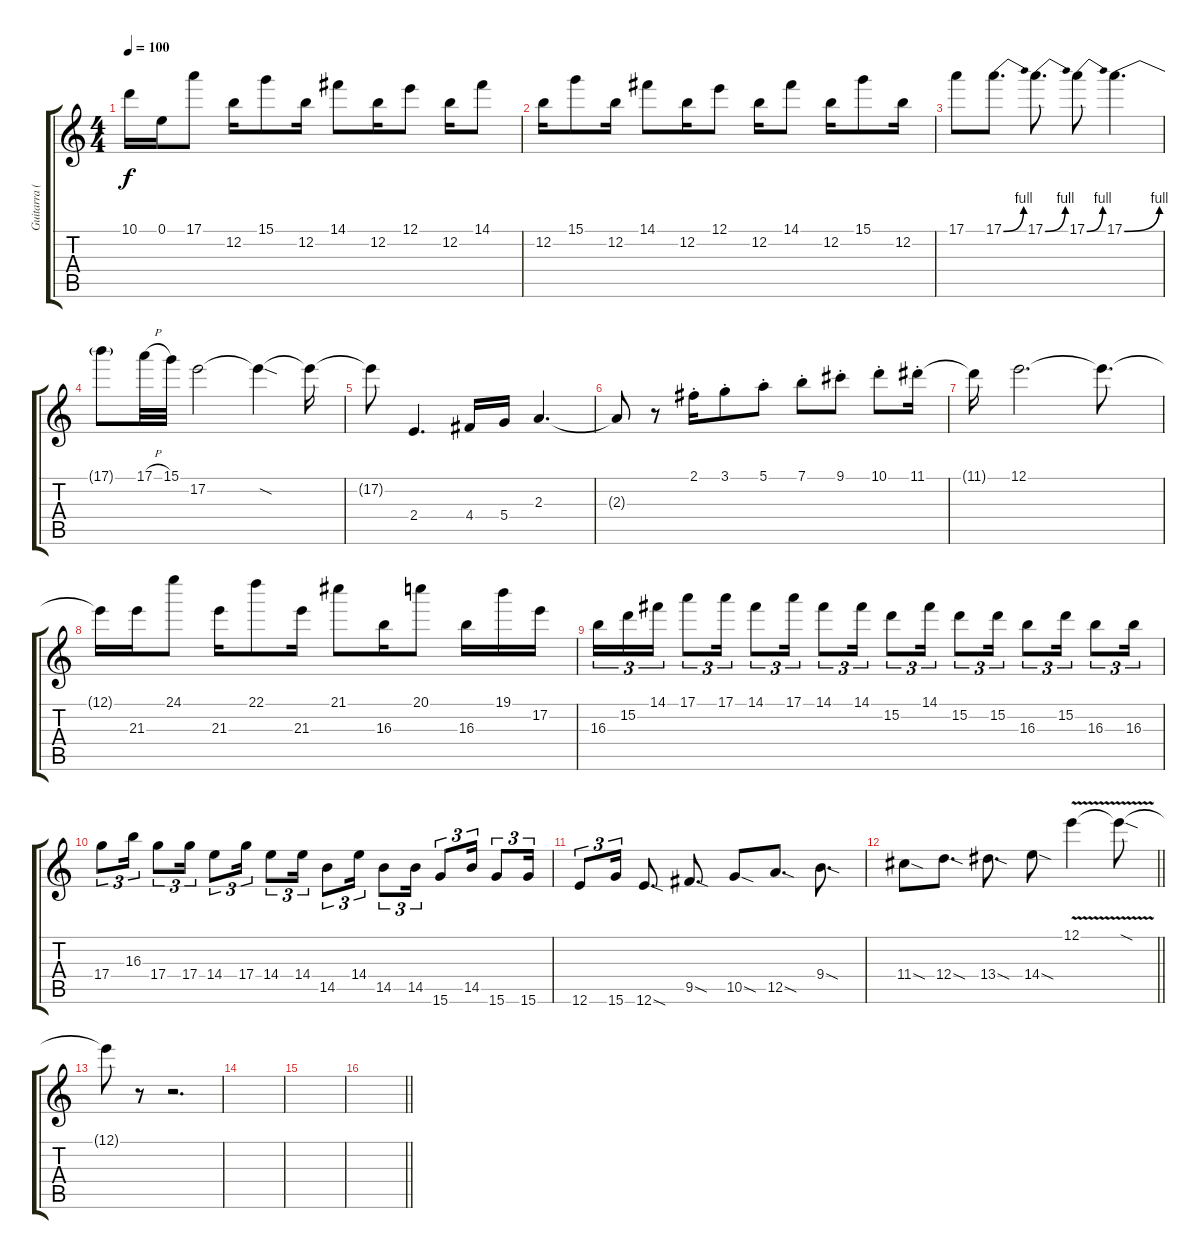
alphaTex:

\track ("Guitarra (Delay)" "Guitarra (") {instrument overdrivenguitar}
\staff {score tabs}
\tuning (E4 B3 G3 D3 A2 E2) {hide}
\ts (4 4)
\tempo 100
\clef g2
\ks c
10.1.16{dy f} 0.1.16 17.1.8 12.2.16 15.1.8 12.2.16 14.1.8 12.2.16 12.1.8 12.2.16 14.1.8 |
12.2.16 15.1.8 12.2.16 14.1.8 12.2.16 12.1.8 12.2.16 14.1.8 12.2.16 15.1.8 12.2.16 |
17.1.8 17.1{be (bend 0 0 60 4)}.8{d} 17.1{be (bend 0 0 60 4)}.8{d} 17.1{be (bend 0 0 60 4)}.8 17.1{be (bend 0 0 60 4)}.4{d} |
17.1{t}.8 17.1{h}.32 15.1.32 17.2.2 17.2{sod t}.4 17.2{t}.16 |
17.2{t}.8 2.4.4{d} 4.4.16 5.4.16 2.3.4{d} |
2.3{t}.8 r.8 2.1{st}.16 3.1{st}.8 5.1{st}.8 7.1{st}.8 9.1{st}.8 10.1{st}.8 11.1{st}.16 |
11.1{t}.16 12.1.2{d} 12.1{t}.8{d} |
12.1{t}.16 21.3.16 24.1.8 21.3.16 22.1.8 21.3.16 21.1.8 16.3.16 20.1.8 16.3.16 19.1.16 17.2.16 |
16.3.16{tu (3 2)} 15.2.16{tu (3 2)} 14.1.16{tu (3 2)} 17.1.8{tu (3 2)} 17.1.16{tu (3 2)} 14.1.8{tu (3 2)} 17.1.16{tu (3 2)} 14.1.8{tu (3 2)} 14.1.16{tu (3 2)} 15.2.8{tu (3 2)} 14.1.16{tu (3 2)} 15.2.8{tu (3 2)} 15.2.16{tu (3 2)} 16.3.8{tu (3 2)} 15.2.16{tu (3 2)} 16.3.8{tu (3 2)} 16.3.16{tu (3 2)} |
17.4.8{tu (3 2)} 16.3.16{tu (3 2)} 17.4.8{tu (3 2)} 17.4.16{tu (3 2)} 14.4.8{tu (3 2)} 17.4.16{tu (3 2)} 14.4.8{tu (3 2)} 14.4.16{tu (3 2)} 14.5.8{tu (3 2)} 14.4.16{tu (3 2)} 14.5.8{tu (3 2)} 14.5.16{tu (3 2)} 15.6.8{tu (3 2)} 14.5.16{tu (3 2)} 15.6.8{tu (3 2)} 15.6.16{tu (3 2)} |
12.6.8{tu (3 2)} 15.6.16{tu (3 2)} 12.6{sod}.8{d} 9.5{sod}.8{d} 10.5{sod}.8 12.5{sod}.8{d} 9.4{sod}.8{d} |
\barLineRight lightlight
11.4{sod}.8 12.4{sod}.8{d} 13.4{sod}.8{d} 14.4{sod}.8 12.1{v}.4 12.1{sod t}.8 |
12.1{t}.8 r.8 r.2{d} |
|
|
\barLineRight lightlight
